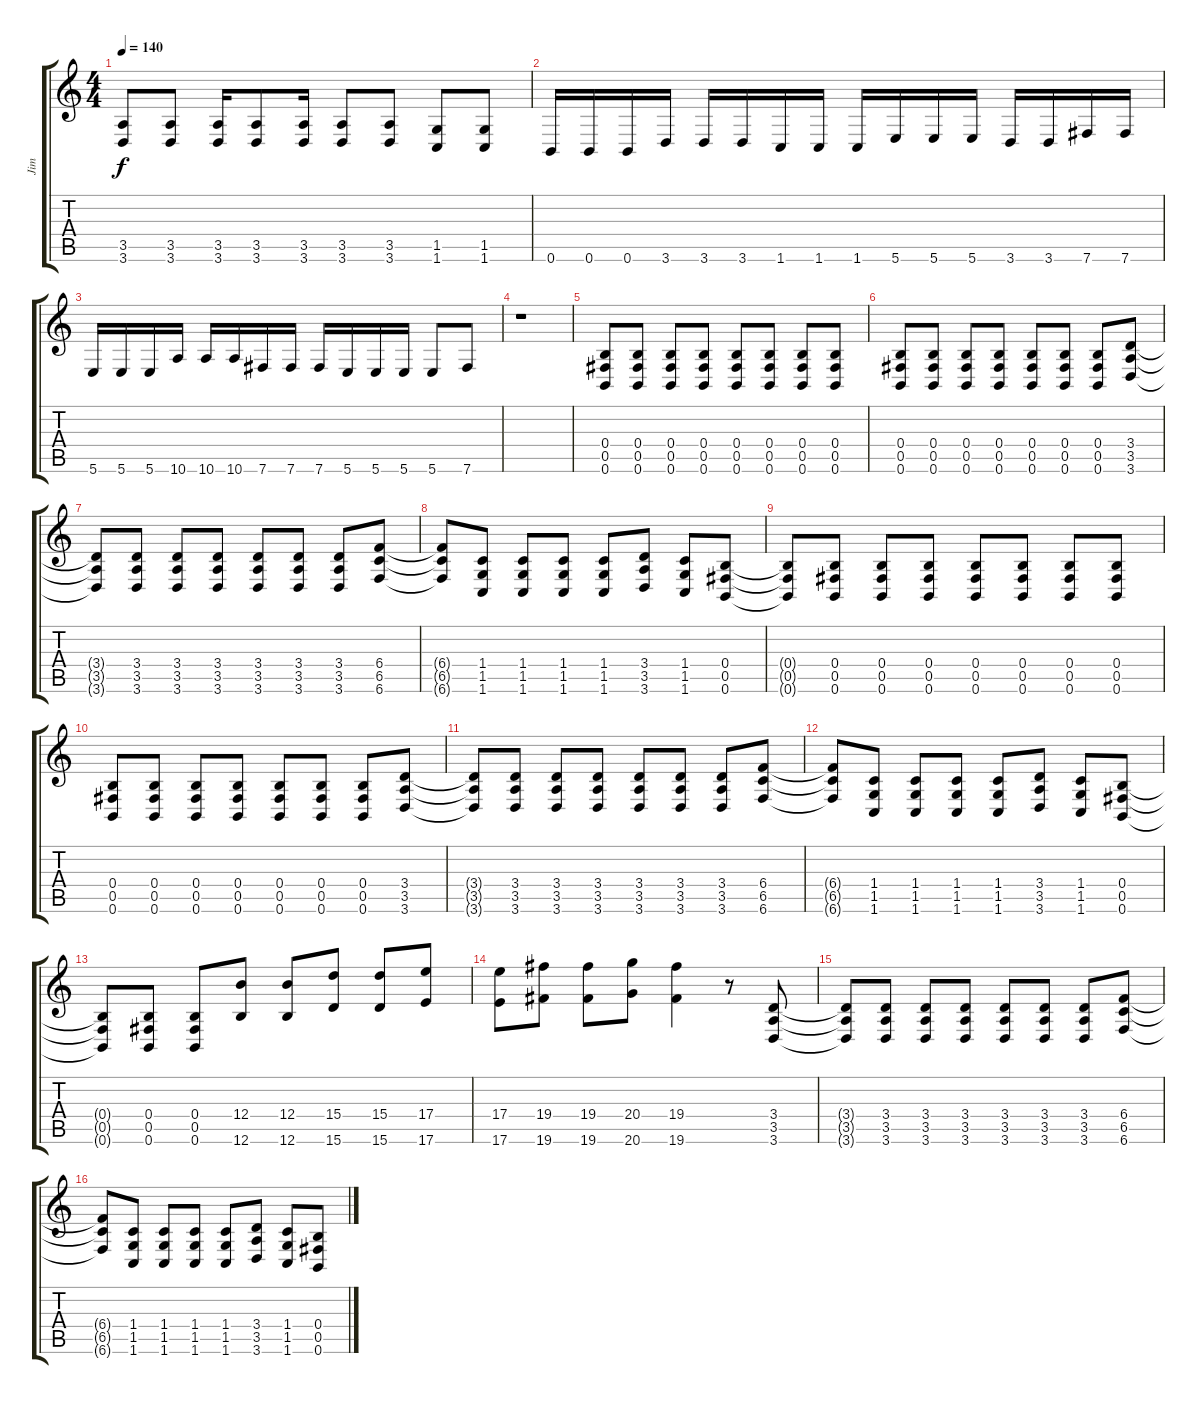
\track ("Jim" "Jim") {instrument distortionguitar}
\staff {score tabs}
\tuning (Db4 Ab3 E3 B2 Gb2 B1) {hide}
\ts (4 4)
\tempo 140
\clef g2
\ks c
(3.5 3.6).8{dy f} (3.5 3.6).8 (3.5 3.6).16 (3.5 3.6).8 (3.5 3.6).16 (3.5 3.6).8 (3.5 3.6).8 (1.5 1.6).8 (1.5 1.6).8 |
0.6.16 0.6.16 0.6.16 3.6.16 3.6.16 3.6.16 1.6.16 1.6.16 1.6.16 5.6.16 5.6.16 5.6.16 3.6.16 3.6.16 7.6.16 7.6.16 |
5.6.16 5.6.16 5.6.16 10.6.16 10.6.16 10.6.16 7.6.16 7.6.16 7.6.16 5.6.16 5.6.16 5.6.16 5.6.8 7.6.8 |
r.1 |
(0.4 0.5 0.6).8 (0.4 0.5 0.6).8 (0.4 0.5 0.6).8 (0.4 0.5 0.6).8 (0.4 0.5 0.6).8 (0.4 0.5 0.6).8 (0.4 0.5 0.6).8 (0.4 0.5 0.6).8 |
(0.4 0.5 0.6).8 (0.4 0.5 0.6).8 (0.4 0.5 0.6).8 (0.4 0.5 0.6).8 (0.4 0.5 0.6).8 (0.4 0.5 0.6).8 (0.4 0.5 0.6).8 (3.4 3.5 3.6).8 |
(3.4{t} 3.5{t} 3.6{t}).8 (3.4 3.5 3.6).8 (3.4 3.5 3.6).8 (3.4 3.5 3.6).8 (3.4 3.5 3.6).8 (3.4 3.5 3.6).8 (3.4 3.5 3.6).8 (6.4 6.5 6.6).8 |
(6.4{t} 6.5{t} 6.6{t}).8 (1.4 1.5 1.6).8 (1.4 1.5 1.6).8 (1.4 1.5 1.6).8 (1.4 1.5 1.6).8 (3.4 3.5 3.6).8 (1.4 1.5 1.6).8 (0.4 0.5 0.6).8 |
(0.4{t} 0.5{t} 0.6{t}).8 (0.4 0.5 0.6).8 (0.4 0.5 0.6).8 (0.4 0.5 0.6).8 (0.4 0.5 0.6).8 (0.4 0.5 0.6).8 (0.4 0.5 0.6).8 (0.4 0.5 0.6).8 |
(0.4 0.5 0.6).8 (0.4 0.5 0.6).8 (0.4 0.5 0.6).8 (0.4 0.5 0.6).8 (0.4 0.5 0.6).8 (0.4 0.5 0.6).8 (0.4 0.5 0.6).8 (3.4 3.5 3.6).8 |
(3.4{t} 3.5{t} 3.6{t}).8 (3.4 3.5 3.6).8 (3.4 3.5 3.6).8 (3.4 3.5 3.6).8 (3.4 3.5 3.6).8 (3.4 3.5 3.6).8 (3.4 3.5 3.6).8 (6.4 6.5 6.6).8 |
(6.4{t} 6.5{t} 6.6{t}).8 (1.4 1.5 1.6).8 (1.4 1.5 1.6).8 (1.4 1.5 1.6).8 (1.4 1.5 1.6).8 (3.4 3.5 3.6).8 (1.4 1.5 1.6).8 (0.4 0.5 0.6).8 |
(0.4{t} 0.5{t} 0.6{t}).8 (0.4 0.5 0.6).8 (0.4 0.5 0.6).8 (12.4 12.6).8 (12.4 12.6).8 (15.4 15.6).8 (15.4 15.6).8 (17.4 17.6).8 |
(17.4 17.6).8 (19.4 19.6).8 (19.4 19.6).8 (20.4 20.6).8 (19.4 19.6).4 r.8 (3.4 3.5 3.6).8 |
(3.4{t} 3.5{t} 3.6{t}).8 (3.4 3.5 3.6).8 (3.4 3.5 3.6).8 (3.4 3.5 3.6).8 (3.4 3.5 3.6).8 (3.4 3.5 3.6).8 (3.4 3.5 3.6).8 (6.4 6.5 6.6).8 |
(6.4{t} 6.5{t} 6.6{t}).8 (1.4 1.5 1.6).8 (1.4 1.5 1.6).8 (1.4 1.5 1.6).8 (1.4 1.5 1.6).8 (3.4 3.5 3.6).8 (1.4 1.5 1.6).8 (0.4 0.5 0.6).8
